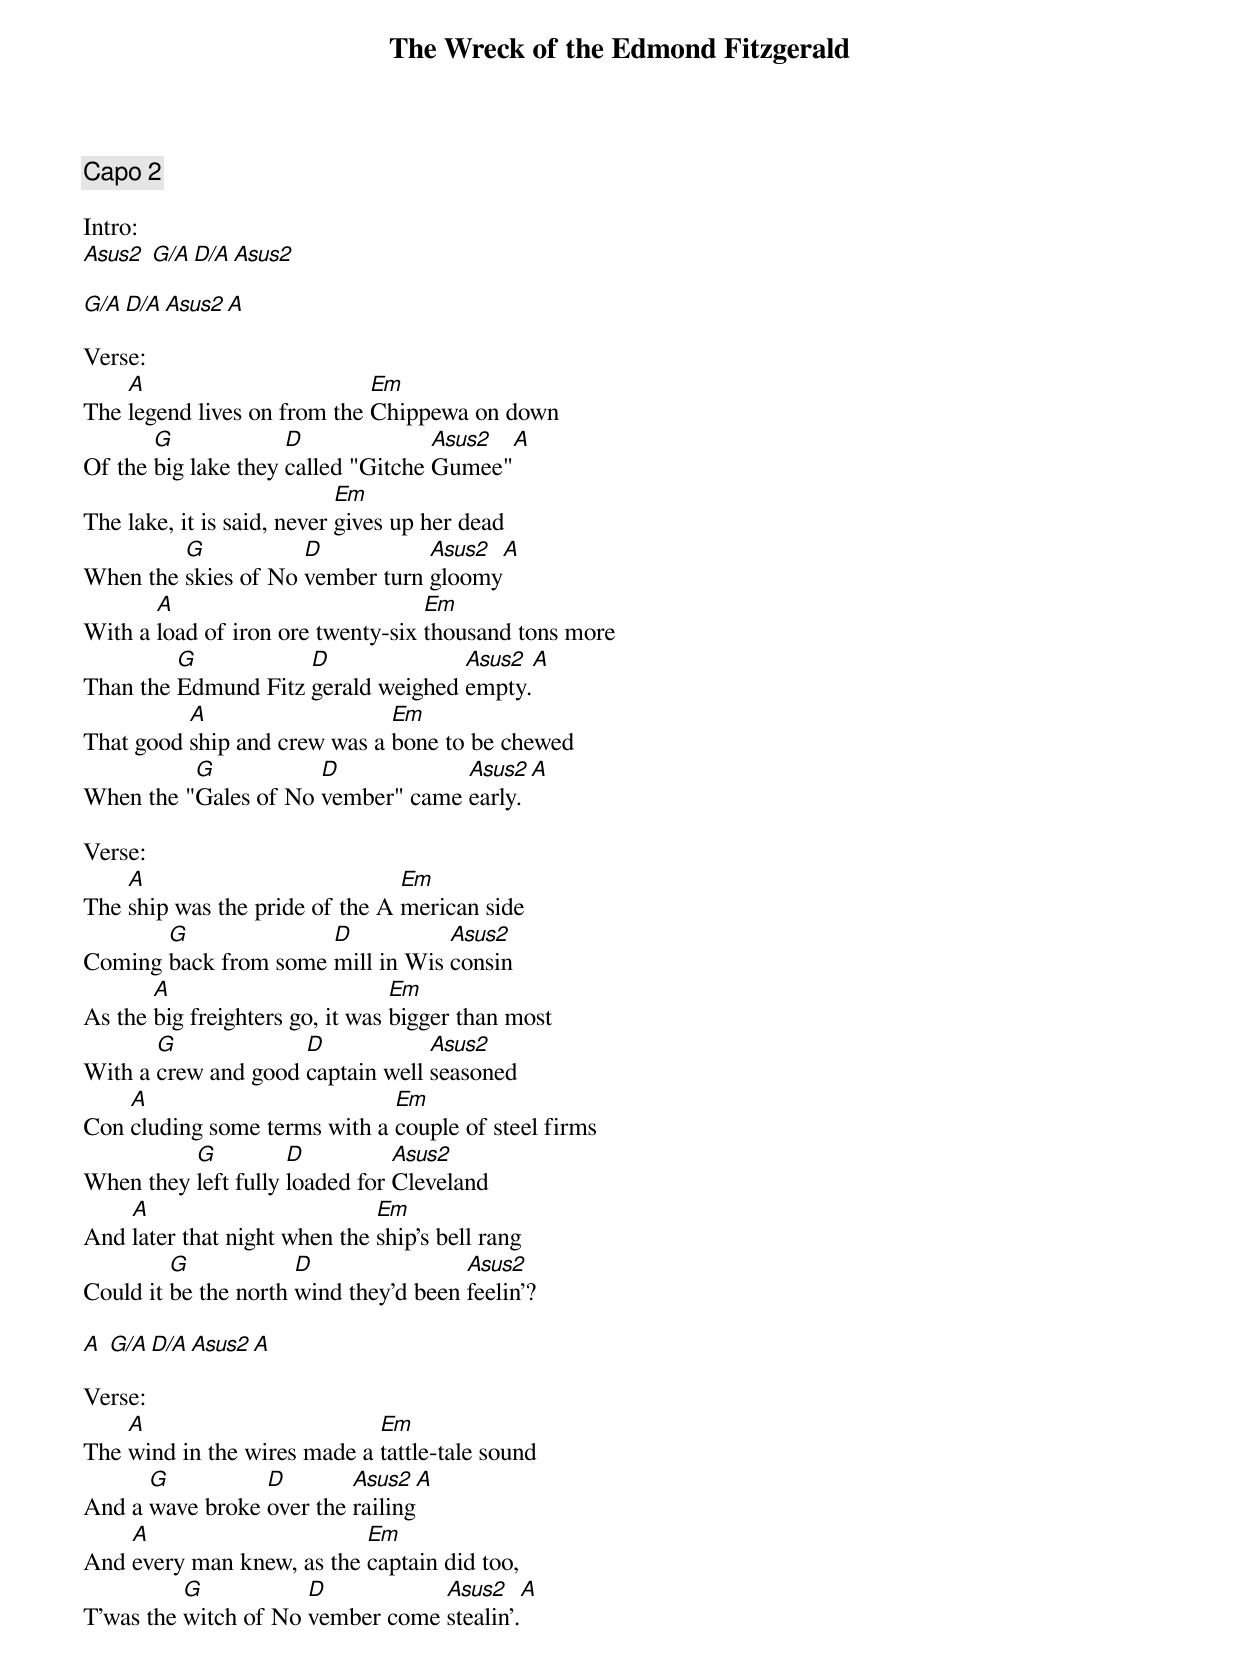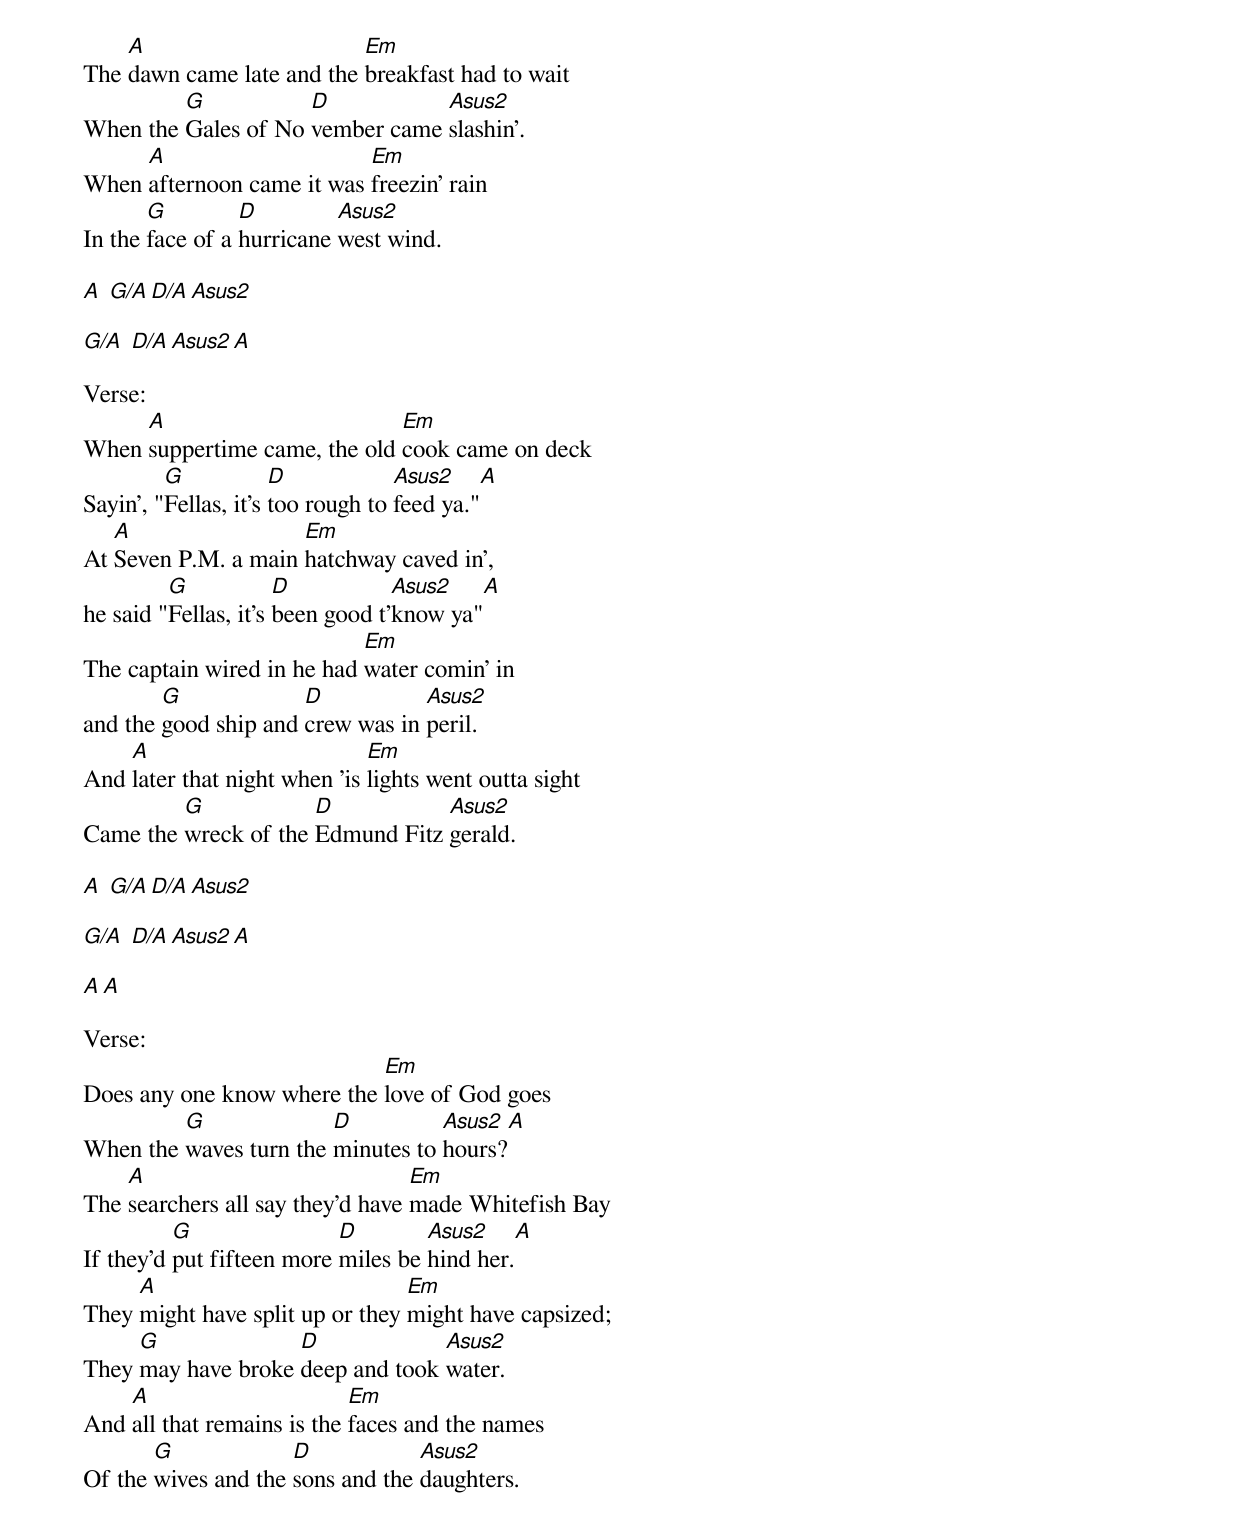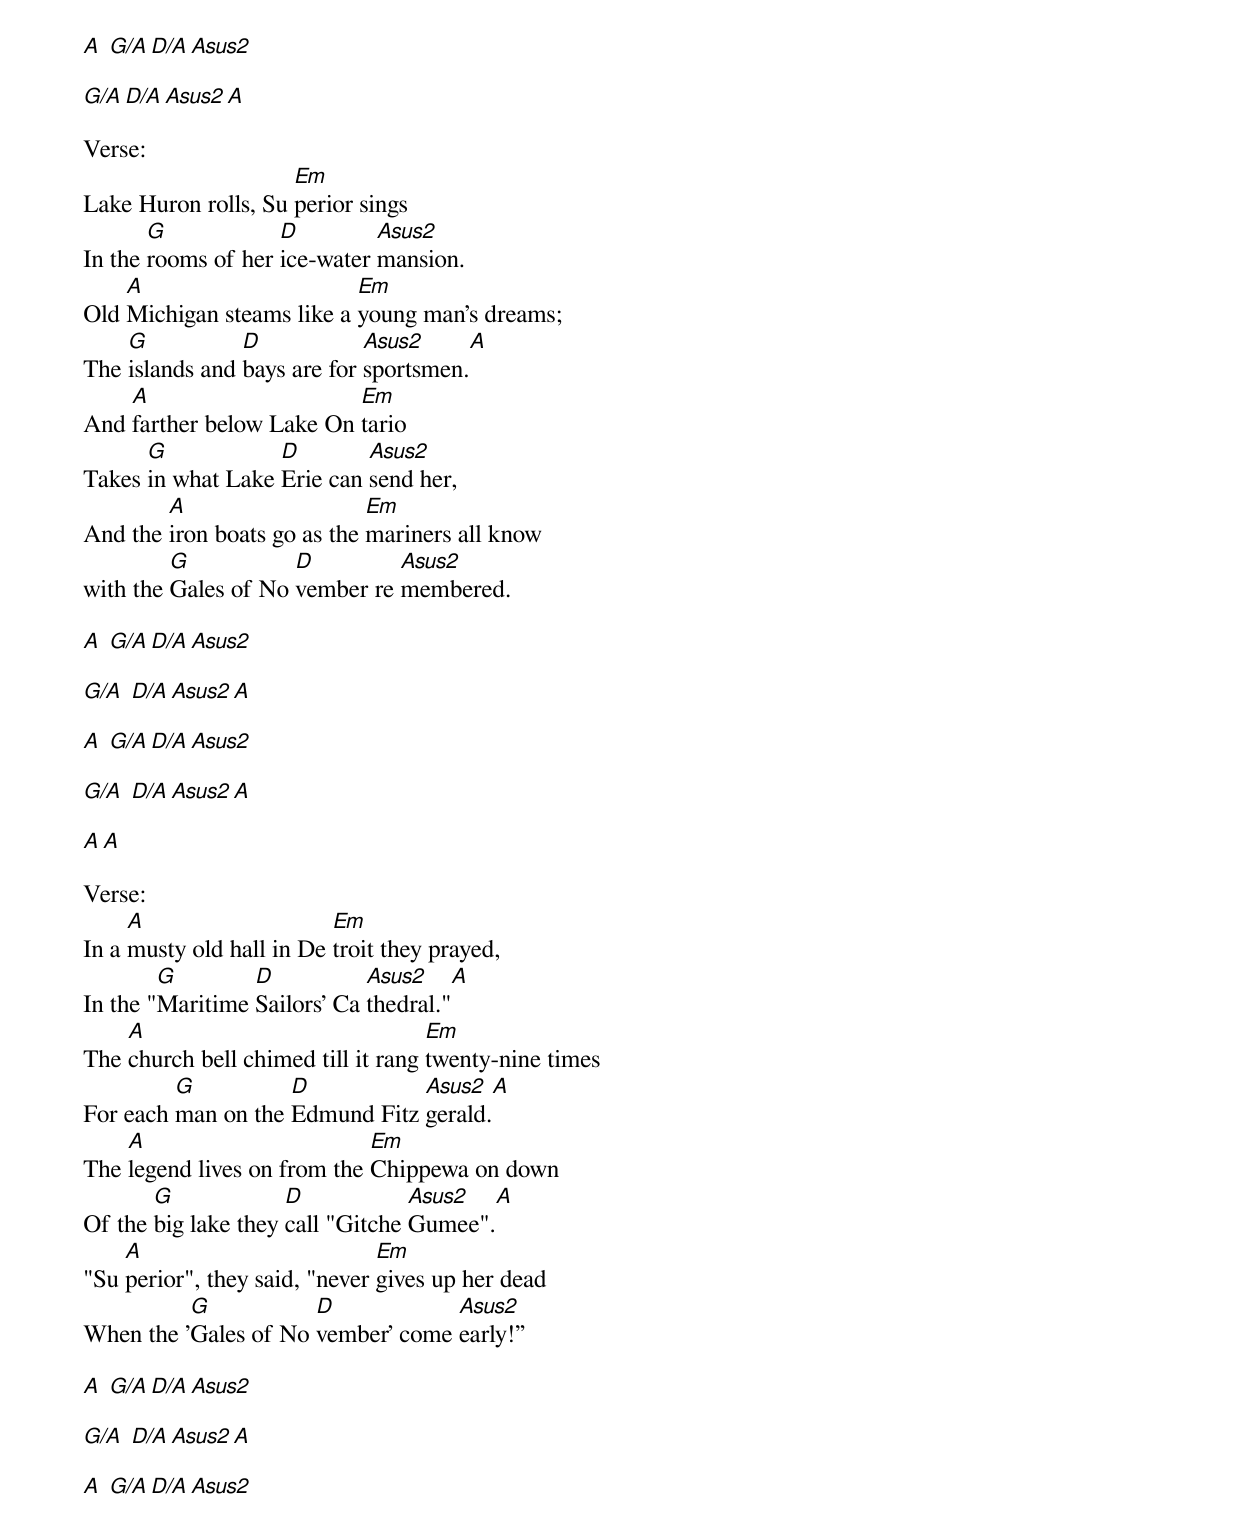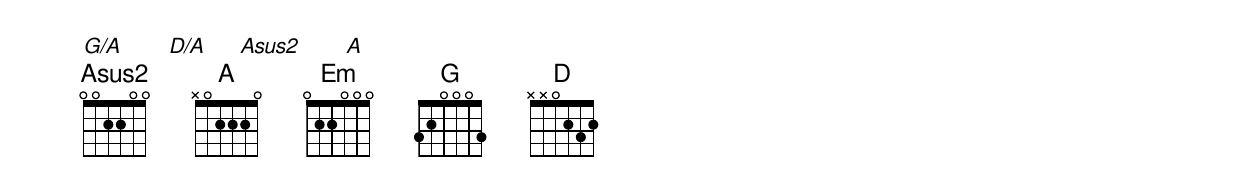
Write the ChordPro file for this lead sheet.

{title:The Wreck of the Edmond Fitzgerald}
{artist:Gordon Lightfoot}
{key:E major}
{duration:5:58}
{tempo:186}
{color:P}

{comment: Capo 2}

Intro:
[Asus2] [G/A][D/A][Asus2]

[G/A][D/A][Asus2][A]

Verse:
The [A]legend lives on from the [Em]Chippewa on down
Of the [G]big lake they [D]called "Gitche [Asus2]Gumee"[A]
The lake, it is said, never [Em]gives up her dead
When the [G]skies of No [D]vember turn [Asus2]gloomy[A]
With a [A]load of iron ore twenty-six [Em]thousand tons more
Than the [G]Edmund Fitz [D]gerald weighed [Asus2]empty.[A]
That good [A]ship and crew was a [Em]bone to be chewed
When the "[G]Gales of No [D]vember" came [Asus2]early. [A]

Verse:
The [A]ship was the pride of the A [Em]merican side
Coming [G]back from some [D]mill in Wis [Asus2]consin
As the [A]big freighters go, it was [Em]bigger than most
With a [G]crew and good [D]captain well [Asus2]seasoned
Con [A]cluding some terms with a [Em]couple of steel firms
When they [G]left fully [D]loaded for [Asus2]Cleveland
And [A]later that night when the [Em]ship's bell rang
Could it [G]be the north [D]wind they'd been [Asus2]feelin’?

[A] [G/A][D/A][Asus2][A]

Verse:
The [A]wind in the wires made a [Em]tattle-tale sound
And a [G]wave broke [D]over the [Asus2]railing[A]
And [A]every man knew, as the [Em]captain did too,
T'was the [G]witch of No [D]vember come [Asus2]stealin'.[A]
The [A]dawn came late and the [Em]breakfast had to wait
When the [G]Gales of No [D]vember came [Asus2]slashin'.
When [A]afternoon came it was [Em]freezin' rain
In the [G]face of a [D]hurricane [Asus2]west wind.

[A] [G/A][D/A][Asus2]

[G/A] [D/A][Asus2][A]

Verse:
When [A]suppertime came, the old [Em]cook came on deck
Sayin’, "[G]Fellas, it's [D]too rough to [Asus2]feed ya."[A]
At [A]Seven P.M. a main [Em]hatchway caved in',
he said "[G]Fellas, it's [D]been good t'[Asus2]know ya"[A]
The captain wired in he had [Em]water comin' in
and the [G]good ship and [D]crew was in [Asus2]peril.
And [A]later that night when 'is [Em]lights went outta sight
Came the [G]wreck of the [D]Edmund Fitz [Asus2]gerald.

[A] [G/A][D/A][Asus2]

[G/A] [D/A][Asus2][A]

[A][A]

Verse:
Does any one know where the [Em]love of God goes
When the [G]waves turn the [D]minutes to [Asus2]hours?[A]
The [A]searchers all say they'd have [Em]made Whitefish Bay
If they'd [G]put fifteen more [D]miles be [Asus2]hind her.[A]
They [A]might have split up or they [Em]might have capsized;
They [G]may have broke [D]deep and took [Asus2]water.
And [A]all that remains is the [Em]faces and the names
Of the [G]wives and the [D]sons and the [Asus2]daughters.

[A] [G/A][D/A][Asus2]

[G/A][D/A][Asus2][A]

Verse:
Lake Huron rolls, Su [Em]perior sings
In the [G]rooms of her [D]ice-water [Asus2]mansion.
Old [A]Michigan steams like a [Em]young man's dreams;
The [G]islands and [D]bays are for [Asus2]sportsmen.[A]
And [A]farther below Lake On [Em]tario
Takes [G]in what Lake [D]Erie can [Asus2]send her,
And the [A]iron boats go as the [Em]mariners all know
with the [G]Gales of No [D]vember re [Asus2]membered.

[A] [G/A][D/A][Asus2]

[G/A] [D/A][Asus2][A]

[A] [G/A][D/A][Asus2]

[G/A] [D/A][Asus2][A]

[A][A]

Verse:
In a [A]musty old hall in De [Em]troit they prayed,
In the "[G]Maritime [D]Sailors' Ca [Asus2]thedral."[A]
The [A]church bell chimed till it rang [Em]twenty-nine times
For each [G]man on the [D]Edmund Fitz [Asus2]gerald.[A]
The [A]legend lives on from the [Em]Chippewa on down
Of the [G]big lake they [D]call "Gitche [Asus2]Gumee".[A]
"Su [A]perior", they said, "never [Em]gives up her dead
When the '[G]Gales of No [D]vember' come [Asus2]early!”

[A] [G/A][D/A][Asus2]

[G/A] [D/A][Asus2][A]

[A] [G/A][D/A][Asus2]

[G/A]       [D/A]     [Asus2]       [A]
